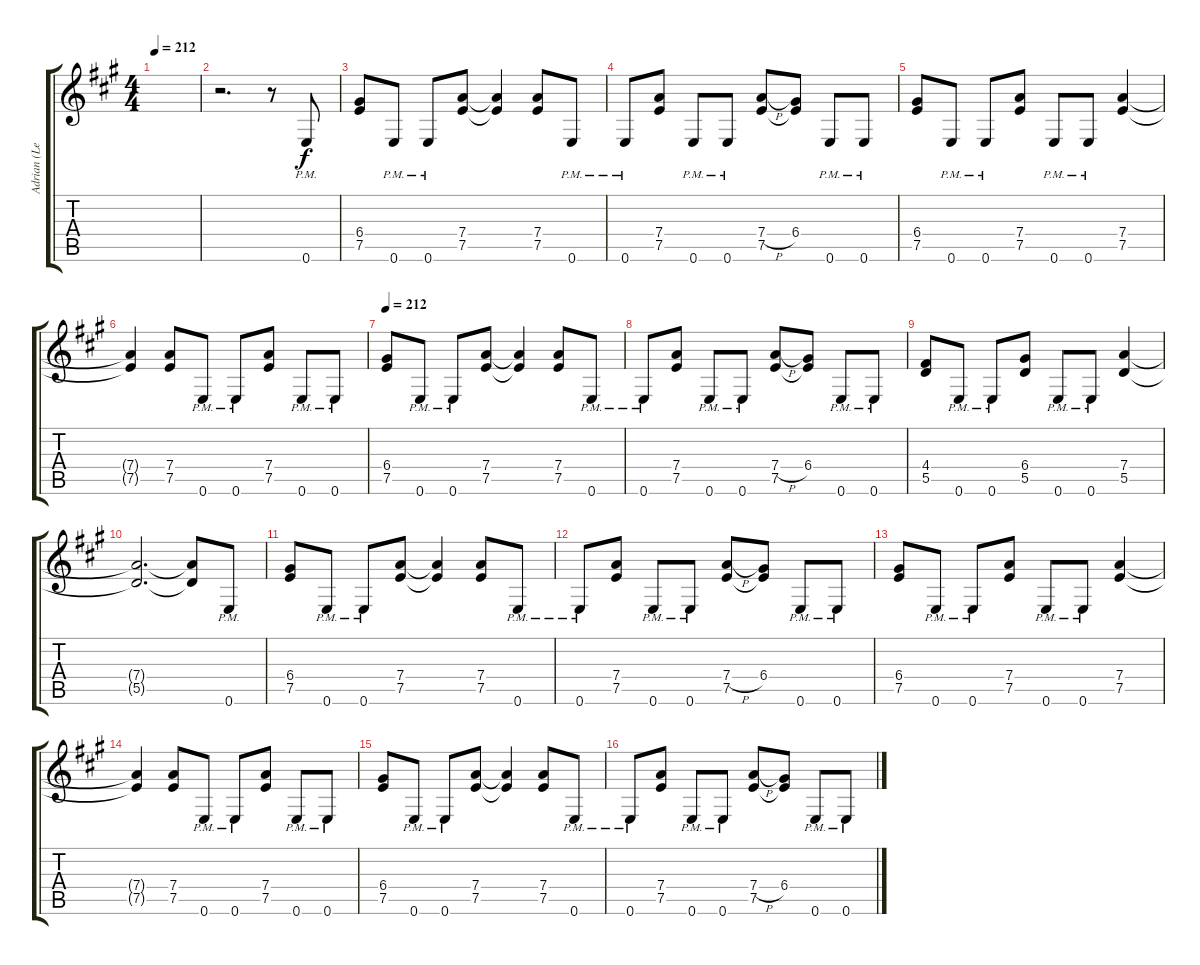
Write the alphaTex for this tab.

\track ("Adrian (Lead)" "Adrian (Le") {instrument overdrivenguitar}
\staff {score tabs}
\tuning (E4 B3 G3 D3 A2 E2) {hide}
\ts (4 4)
\tempo 212
\clef g2
\ks a
|
r.2{d} r.8 0.6{pm}.8 |
(6.4 7.5).8 0.6{pm}.8 0.6{pm}.8 (7.4 7.5).8 (7.4{t} 7.5{t}).4 (7.4 7.5).8 0.6{pm}.8 |
0.6{pm}.8 (7.4 7.5).8 0.6{pm}.8 0.6{pm}.8 (7.4{h} 7.5).8 (6.4 7.5{t}).8 0.6{pm}.8 0.6{pm}.8 |
(6.4 7.5).8 0.6{pm}.8 0.6{pm}.8 (7.4 7.5).8 0.6{pm}.8 0.6{pm}.8 (7.4 7.5).4 |
(7.4{t} 7.5{t}).4 (7.4 7.5).8 0.6{pm}.8 0.6{pm}.8 (7.4 7.5).8 0.6{pm}.8 0.6{pm}.8 |
\tempo 212
(6.4 7.5).8 0.6{pm}.8 0.6{pm}.8 (7.4 7.5).8 (7.4{t} 7.5{t}).4 (7.4 7.5).8 0.6{pm}.8 |
0.6{pm}.8 (7.4 7.5).8 0.6{pm}.8 0.6{pm}.8 (7.4{h} 7.5).8 (6.4 7.5{t}).8 0.6{pm}.8 0.6{pm}.8 |
(4.4 5.5).8 0.6{pm}.8 0.6{pm}.8 (6.4 5.5).8 0.6{pm}.8 0.6{pm}.8 (7.4 5.5).4 |
(7.4{t} 5.5{t}).2{d} (7.4{t} 5.5{t}).8 0.6{pm}.8 |
(6.4 7.5).8 0.6{pm}.8 0.6{pm}.8 (7.4 7.5).8 (7.4{t} 7.5{t}).4 (7.4 7.5).8 0.6{pm}.8 |
0.6{pm}.8 (7.4 7.5).8 0.6{pm}.8 0.6{pm}.8 (7.4{h} 7.5).8 (6.4 7.5{t}).8 0.6{pm}.8 0.6{pm}.8 |
(6.4 7.5).8 0.6{pm}.8 0.6{pm}.8 (7.4 7.5).8 0.6{pm}.8 0.6{pm}.8 (7.4 7.5).4 |
(7.4{t} 7.5{t}).4 (7.4 7.5).8 0.6{pm}.8 0.6{pm}.8 (7.4 7.5).8 0.6{pm}.8 0.6{pm}.8 |
(6.4 7.5).8 0.6{pm}.8 0.6{pm}.8 (7.4 7.5).8 (7.4{t} 7.5{t}).4 (7.4 7.5).8 0.6{pm}.8 |
0.6{pm}.8 (7.4 7.5).8 0.6{pm}.8 0.6{pm}.8 (7.4{h} 7.5).8 (6.4 7.5{t}).8 0.6{pm}.8 0.6{pm}.8
